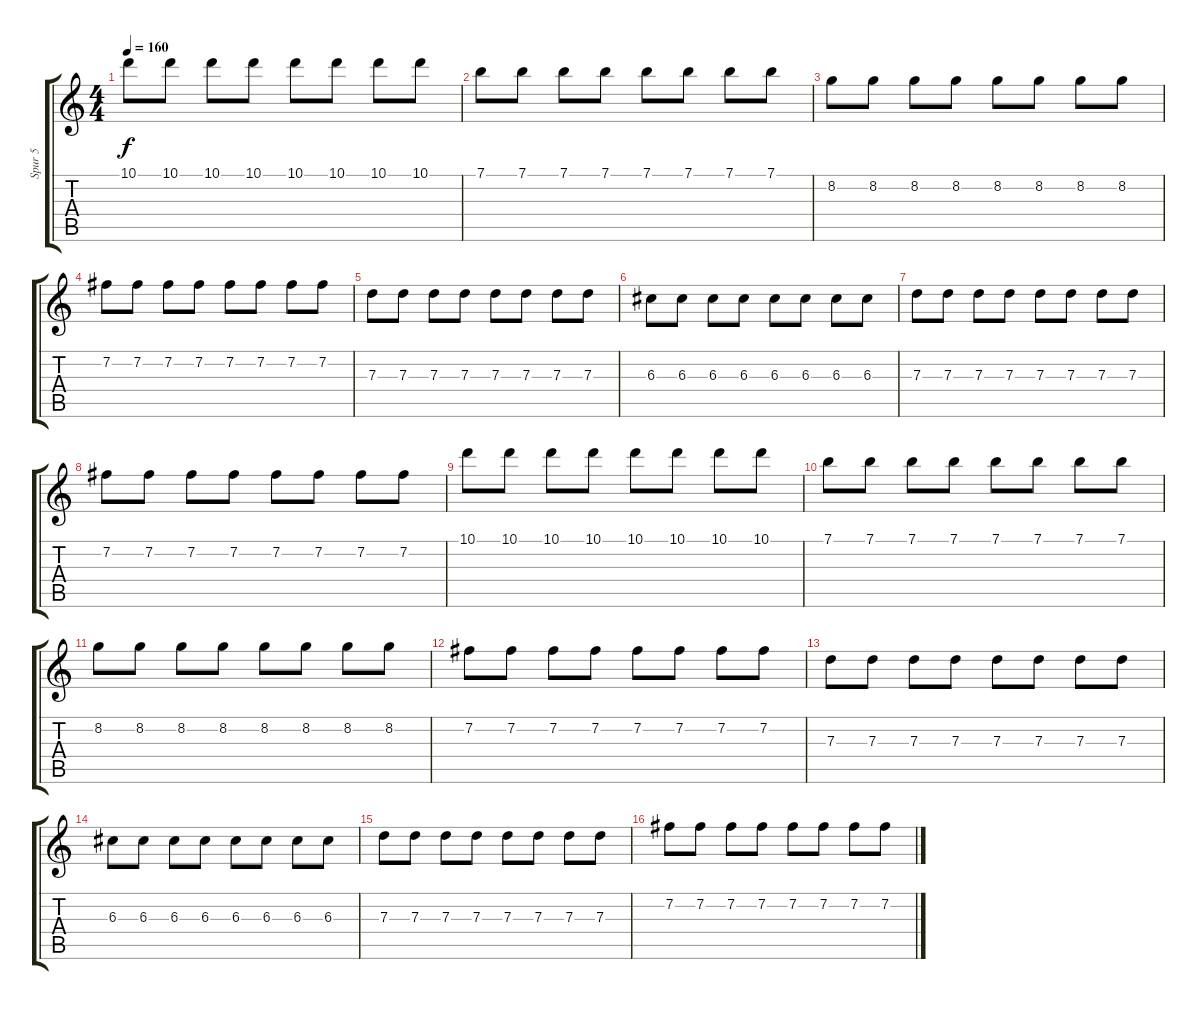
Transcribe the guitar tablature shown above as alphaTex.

\track ("Spur 5" "Spur 5") {instrument overdrivenguitar}
\staff {score tabs}
\tuning (E4 B3 G3 D3 A2 E2) {hide}
\ts (4 4)
\tempo 160
\clef g2
\ks c
10.1.8{dy f} 10.1.8 10.1.8 10.1.8 10.1.8 10.1.8 10.1.8 10.1.8 |
7.1.8 7.1.8 7.1.8 7.1.8 7.1.8 7.1.8 7.1.8 7.1.8 |
8.2.8 8.2.8 8.2.8 8.2.8 8.2.8 8.2.8 8.2.8 8.2.8 |
7.2.8 7.2.8 7.2.8 7.2.8 7.2.8 7.2.8 7.2.8 7.2.8 |
7.3.8 7.3.8 7.3.8 7.3.8 7.3.8 7.3.8 7.3.8 7.3.8 |
6.3.8 6.3.8 6.3.8 6.3.8 6.3.8 6.3.8 6.3.8 6.3.8 |
7.3.8 7.3.8 7.3.8 7.3.8 7.3.8 7.3.8 7.3.8 7.3.8 |
7.2.8 7.2.8 7.2.8 7.2.8 7.2.8 7.2.8 7.2.8 7.2.8 |
10.1.8 10.1.8 10.1.8 10.1.8{volume 12} 10.1.8{volume 12} 10.1.8{volume 12} 10.1.8{volume 12} 10.1.8{volume 12} |
7.1.8{volume 12} 7.1.8{volume 12} 7.1.8{volume 11} 7.1.8{volume 11} 7.1.8 7.1.8{volume 11} 7.1.8{volume 11} 7.1.8{volume 11} |
8.2.8 8.2.8{volume 10} 8.2.8 8.2.8{volume 10} 8.2.8{volume 10} 8.2.8{volume 10} 8.2.8{volume 10} 8.2.8{volume 10} |
7.2.8{volume 10} 7.2.8{volume 10} 7.2.8{volume 10} 7.2.8{volume 9} 7.2.8{volume 9} 7.2.8{volume 9} 7.2.8 7.2.8{volume 9} |
7.3.8 7.3.8{volume 8} 7.3.8{volume 8} 7.3.8{volume 8} 7.3.8{volume 8} 7.3.8{volume 8} 7.3.8{volume 8} 7.3.8{volume 8} |
6.3.8{volume 8} 6.3.8{volume 8} 6.3.8{volume 7} 6.3.8{volume 7} 6.3.8{volume 7} 6.3.8{volume 7} 6.3.8 6.3.8{volume 6} |
7.3.8{volume 6} 7.3.8{volume 5} 7.3.8{volume 4} 7.3.8{volume 4} 7.3.8{volume 3} 7.3.8{volume 2} 7.3.8{volume 2} 7.3.8{volume 1} |
7.2.8{volume 0} 7.2.8{volume 0} 7.2.8{volume 0} 7.2.8{volume 0} 7.2.8{volume 0} 7.2.8{volume 0} 7.2.8 7.2.8
